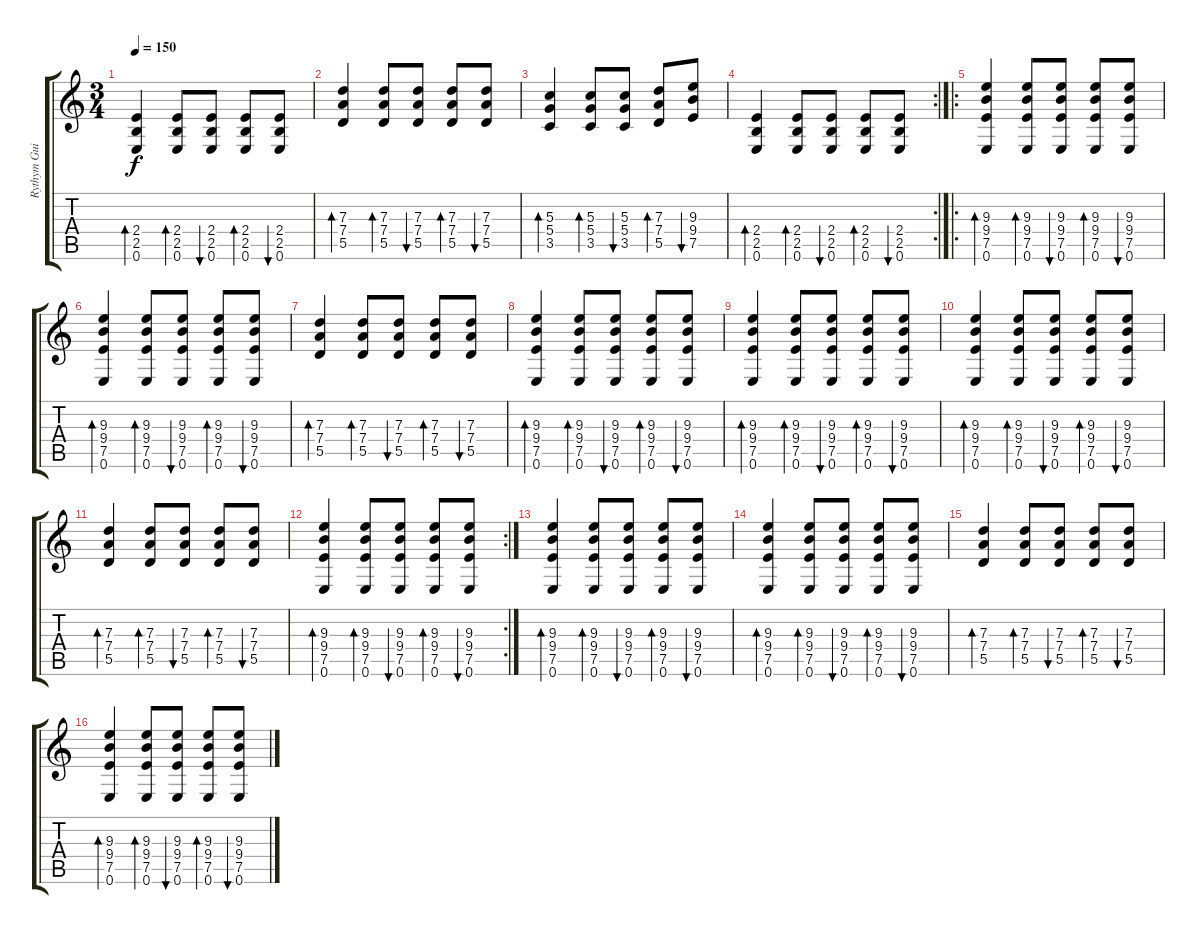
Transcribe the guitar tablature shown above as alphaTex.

\track ("Rythym Guitar" "Rythym Gui") {instrument overdrivenguitar}
\staff {score tabs}
\tuning (E4 B3 G3 D3 A2 E2) {hide}
\ts (3 4)
\tempo 150
\clef g2
\ks c
(2.4 2.5 0.6).4{bd 60 dy f} (2.4 2.5 0.6).8{bd 60} (2.4 2.5 0.6).8{bu 60} (2.4 2.5 0.6).8{bd 60} (2.4 2.5 0.6).8{bu 60} |
(7.3 7.4 5.5).4{bd 60} (7.3 7.4 5.5).8{bd 60} (7.3 7.4 5.5).8{bu 60} (7.3 7.4 5.5).8{bd 60} (7.3 7.4 5.5).8{bu 60} |
(5.3 5.4 3.5).4{bd 60} (5.3 5.4 3.5).8{bd 60} (5.3 5.4 3.5).8{bu 60} (7.3 7.4 5.5).8{bd 60} (9.3 9.4 7.5).8{bu 60} |
\rc 2
(2.4 2.5 0.6).4{bd 60} (2.4 2.5 0.6).8{bd 60} (2.4 2.5 0.6).8{bu 60} (2.4 2.5 0.6).8{bd 60} (2.4 2.5 0.6).8{bu 60} |
\ro
(9.3 9.4 7.5 0.6).4{bd 120} (9.3 9.4 7.5 0.6).8{bd 120} (9.3 9.4 7.5 0.6).8{bu 120} (9.3 9.4 7.5 0.6).8{bd 120} (9.3 9.4 7.5 0.6).8{bu 120} |
(9.3 9.4 7.5 0.6).4{bd 120} (9.3 9.4 7.5 0.6).8{bd 120} (9.3 9.4 7.5 0.6).8{bu 120} (9.3 9.4 7.5 0.6).8{bd 120} (9.3 9.4 7.5 0.6).8{bu 120} |
(7.3 7.4 5.5).4{bd 120} (7.3 7.4 5.5).8{bd 120} (7.3 7.4 5.5).8{bu 120} (7.3 7.4 5.5).8{bd 120} (7.3 7.4 5.5).8{bu 120} |
(9.3 9.4 7.5 0.6).4{bd 120} (9.3 9.4 7.5 0.6).8{bd 120} (9.3 9.4 7.5 0.6).8{bu 120} (9.3 9.4 7.5 0.6).8{bd 120} (9.3 9.4 7.5 0.6).8{bu 120} |
(9.3 9.4 7.5 0.6).4{bd 120} (9.3 9.4 7.5 0.6).8{bd 120} (9.3 9.4 7.5 0.6).8{bu 120} (9.3 9.4 7.5 0.6).8{bd 120} (9.3 9.4 7.5 0.6).8{bu 120} |
(9.3 9.4 7.5 0.6).4{bd 120} (9.3 9.4 7.5 0.6).8{bd 120} (9.3 9.4 7.5 0.6).8{bu 120} (9.3 9.4 7.5 0.6).8{bd 120} (9.3 9.4 7.5 0.6).8{bu 120} |
(7.3 7.4 5.5).4{bd 120} (7.3 7.4 5.5).8{bd 120} (7.3 7.4 5.5).8{bu 120} (7.3 7.4 5.5).8{bd 120} (7.3 7.4 5.5).8{bu 120} |
\rc 2
(9.3 9.4 7.5 0.6).4{bd 120} (9.3 9.4 7.5 0.6).8{bd 120} (9.3 9.4 7.5 0.6).8{bu 120} (9.3 9.4 7.5 0.6).8{bd 120} (9.3 9.4 7.5 0.6).8{bu 120} |
(9.3 9.4 7.5 0.6).4{bd 120} (9.3 9.4 7.5 0.6).8{bd 120} (9.3 9.4 7.5 0.6).8{bu 120} (9.3 9.4 7.5 0.6).8{bd 120} (9.3 9.4 7.5 0.6).8{bu 120} |
(9.3 9.4 7.5 0.6).4{bd 120} (9.3 9.4 7.5 0.6).8{bd 120} (9.3 9.4 7.5 0.6).8{bu 120} (9.3 9.4 7.5 0.6).8{bd 120} (9.3 9.4 7.5 0.6).8{bu 120} |
(7.3 7.4 5.5).4{bd 120} (7.3 7.4 5.5).8{bd 120} (7.3 7.4 5.5).8{bu 120} (7.3 7.4 5.5).8{bd 120} (7.3 7.4 5.5).8{bu 120} |
(9.3 9.4 7.5 0.6).4{bd 120} (9.3 9.4 7.5 0.6).8{bd 120} (9.3 9.4 7.5 0.6).8{bu 120} (9.3 9.4 7.5 0.6).8{bd 120} (9.3 9.4 7.5 0.6).8{bu 120}
